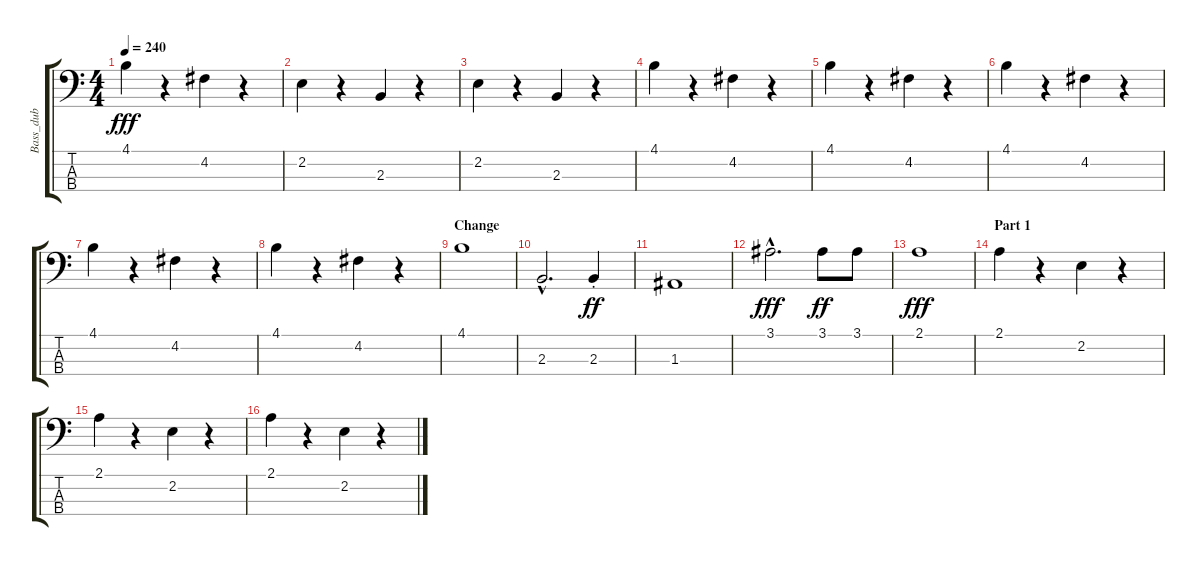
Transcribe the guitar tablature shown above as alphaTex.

\track ("Bass_dub" "Bass_dub") {instrument electricguitarmuted}
\staff {score tabs}
\tuning (G2 D2 A1 E1) {hide}
\ts (4 4)
\tempo 240
\clef f4
\ks c
4.1.4{dy fff} r.4 4.2.4 r.4 |
2.2.4 r.4 2.3.4 r.4 |
2.2.4 r.4 2.3.4 r.4 |
4.1.4 r.4 4.2.4 r.4 |
4.1.4 r.4 4.2.4 r.4 |
4.1.4 r.4 4.2.4 r.4 |
4.1.4 r.4 4.2.4 r.4 |
4.1.4 r.4 4.2.4 r.4 |
\section ("" "Change")
4.1.1 |
2.3{hac}.2{d} 2.3{st}.4{dy ff} |
1.3.1 |
3.1{hac}.2{d dy fff} 3.1.8{dy ff} 3.1.8 |
2.1.1{dy fff} |
\section ("" "Part 1")
2.1.4 r.4 2.2.4 r.4 |
2.1.4 r.4 2.2.4 r.4 |
2.1.4 r.4 2.2.4 r.4
